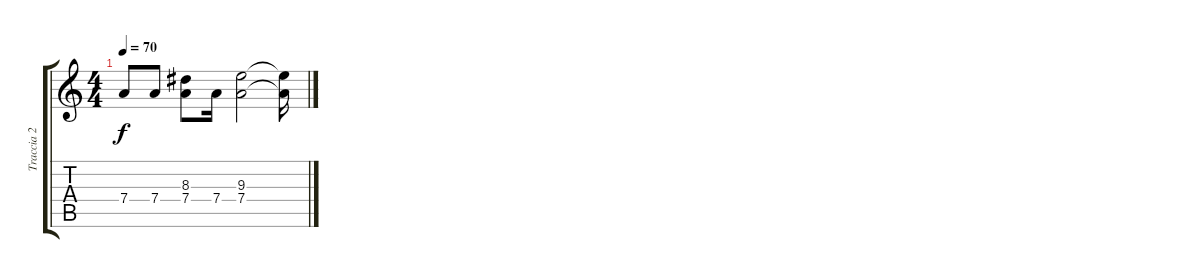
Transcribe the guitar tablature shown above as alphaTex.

\track ("Traccia 2" "Traccia 2") {instrument distortionguitar}
\staff {score tabs}
\tuning (E4 B3 G3 D3 A2 E2) {hide}
\ts (4 4)
\tempo 70
\clef g2
\ks c
7.4.8{dy f} 7.4.8 (8.3 7.4).8 7.4.16 (9.3 7.4).2 (9.3{t} 7.4{t}).16
